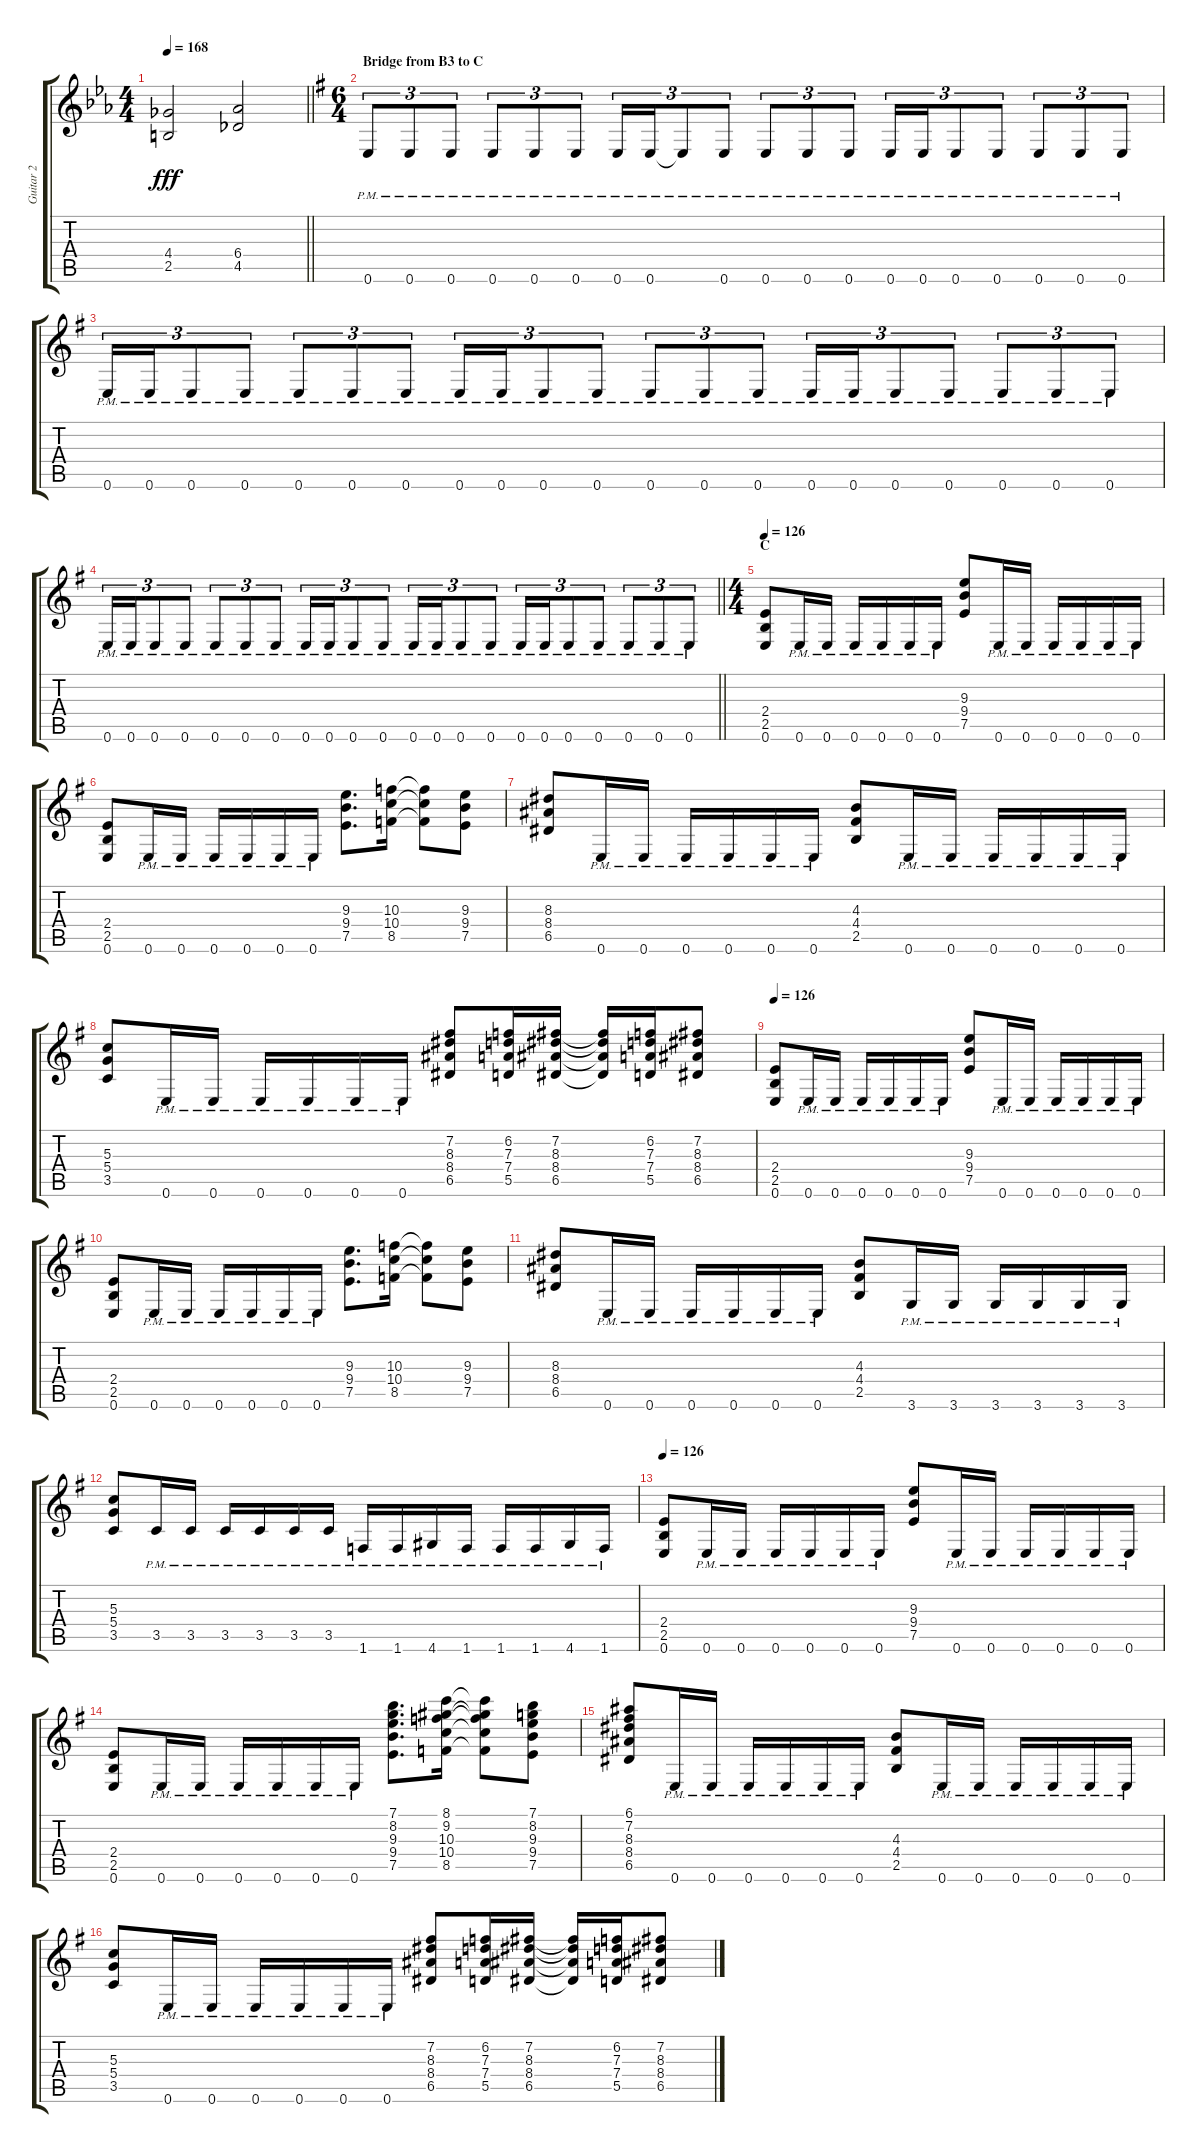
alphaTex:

\track ("Guitar 2" "Guitar 2") {instrument distortionguitar}
\staff {score tabs}
\tuning (E4 B3 G3 D3 A2 E2) {hide}
\ts (4 4)
\tempo 168
\clef g2
\barLineRight lightlight
\ks cminor
(4.4 2.5).2{dy fff} (6.4 4.5).2 |
\ts (6 4)
\section ("" "Bridge from B3 to C")
\ks eminor
0.6{pm}.8{tu (3 2)} 0.6{pm}.8{tu (3 2)} 0.6{pm}.8{tu (3 2) beam split} 0.6{pm}.8{tu (3 2)} 0.6{pm}.8{tu (3 2)} 0.6{pm}.8{tu (3 2) beam split} 0.6{pm}.16{tu (3 2)} 0.6{pm}.16{tu (3 2)} 0.6{pm t}.8{tu (3 2)} 0.6{pm}.8{tu (3 2)} 0.6{pm}.8{tu (3 2) beam merge} 0.6{pm}.8{tu (3 2) beam merge} 0.6{pm}.8{tu (3 2) beam split} 0.6{pm}.16{tu (3 2) beam merge} 0.6{pm}.16{tu (3 2) beam merge} 0.6{pm}.8{tu (3 2) beam merge} 0.6{pm}.8{tu (3 2) beam split} 0.6{pm}.8{tu (3 2) beam merge} 0.6{pm}.8{tu (3 2) beam merge} 0.6{pm}.8{tu (3 2)} |
0.6{pm}.16{tu (3 2)} 0.6{pm}.16{tu (3 2)} 0.6{pm}.8{tu (3 2)} 0.6{pm}.8{tu (3 2) beam split} 0.6{pm}.8{tu (3 2)} 0.6{pm}.8{tu (3 2)} 0.6{pm}.8{tu (3 2) beam split} 0.6{pm}.16{tu (3 2)} 0.6{pm}.16{tu (3 2)} 0.6{pm}.8{tu (3 2)} 0.6{pm}.8{tu (3 2)} 0.6{pm}.8{tu (3 2)} 0.6{pm}.8{tu (3 2)} 0.6{pm}.8{tu (3 2) beam split} 0.6{pm}.16{tu (3 2)} 0.6{pm}.16{tu (3 2)} 0.6{pm}.8{tu (3 2)} 0.6{pm}.8{tu (3 2) beam split} 0.6{pm}.8{tu (3 2)} 0.6{pm}.8{tu (3 2)} 0.6{pm}.8{tu (3 2)} |
\barLineRight lightlight
0.6{pm}.16{tu (3 2)} 0.6{pm}.16{tu (3 2)} 0.6{pm}.8{tu (3 2)} 0.6{pm}.8{tu (3 2) beam split} 0.6{pm}.8{tu (3 2)} 0.6{pm}.8{tu (3 2)} 0.6{pm}.8{tu (3 2) beam split} 0.6{pm}.16{tu (3 2)} 0.6{pm}.16{tu (3 2)} 0.6{pm}.8{tu (3 2)} 0.6{pm}.8{tu (3 2)} 0.6{pm}.16{tu (3 2)} 0.6{pm}.16{tu (3 2)} 0.6{pm}.8{tu (3 2)} 0.6{pm}.8{tu (3 2) beam split} 0.6{pm}.16{tu (3 2)} 0.6{pm}.16{tu (3 2)} 0.6{pm}.8{tu (3 2)} 0.6{pm}.8{tu (3 2) beam split} 0.6{pm}.8{tu (3 2)} 0.6{pm}.8{tu (3 2)} 0.6{pm}.8{tu (3 2)} |
\ts (4 4)
\section ("" "C")
\tempo 126
(2.4 2.5 0.6).8 0.6{pm}.16 0.6{pm}.16 0.6{pm}.16 0.6{pm}.16 0.6{pm}.16 0.6{pm}.16 (9.3 9.4 7.5).8 0.6{pm}.16 0.6{pm}.16 0.6{pm}.16 0.6{pm}.16 0.6{pm}.16 0.6{pm}.16 |
(2.4 2.5 0.6).8 0.6{pm}.16 0.6{pm}.16 0.6{pm}.16 0.6{pm}.16 0.6{pm}.16 0.6{pm}.16 (9.3 9.4 7.5).8{d} (10.3 10.4 8.5).16 (10.3{t} 10.4{t} 8.5{t}).8 (9.3 9.4 7.5).8 |
(8.3 8.4 6.5).8 0.6{pm}.16 0.6{pm}.16 0.6{pm}.16 0.6{pm}.16 0.6{pm}.16 0.6{pm}.16 (4.3 4.4 2.5).8 0.6{pm}.16 0.6{pm}.16 0.6{pm}.16 0.6{pm}.16 0.6{pm}.16 0.6{pm}.16 |
(5.3 5.4 3.5).8 0.6{pm}.16 0.6{pm}.16 0.6{pm}.16 0.6{pm}.16 0.6{pm}.16 0.6{pm}.16 (7.2 8.3 8.4 6.5).8 (6.2 7.3 7.4 5.5).16 (7.2 8.3 8.4 6.5).16 (7.2{t} 8.3{t} 8.4{t} 6.5{t}).16 (6.2 7.3 7.4 5.5).16 (7.2 8.3 8.4 6.5).8 |
\tempo 126
(2.4 2.5 0.6).8 0.6{pm}.16 0.6{pm}.16 0.6{pm}.16 0.6{pm}.16 0.6{pm}.16 0.6{pm}.16 (9.3 9.4 7.5).8 0.6{pm}.16 0.6{pm}.16 0.6{pm}.16 0.6{pm}.16 0.6{pm}.16 0.6{pm}.16 |
(2.4 2.5 0.6).8 0.6{pm}.16 0.6{pm}.16 0.6{pm}.16 0.6{pm}.16 0.6{pm}.16 0.6{pm}.16 (9.3 9.4 7.5).8{d} (10.3 10.4 8.5).16 (10.3{t} 10.4{t} 8.5{t}).8 (9.3 9.4 7.5).8 |
(8.3 8.4 6.5).8 0.6{pm}.16 0.6{pm}.16 0.6{pm}.16 0.6{pm}.16 0.6{pm}.16 0.6{pm}.16 (4.3 4.4 2.5).8 3.6{pm}.16 3.6{pm}.16 3.6{pm}.16 3.6{pm}.16 3.6{pm}.16 3.6{pm}.16 |
(5.3 5.4 3.5).8 3.5{pm}.16 3.5{pm}.16 3.5{pm}.16 3.5{pm}.16 3.5{pm}.16 3.5{pm}.16 1.6{pm}.16 1.6{pm}.16 4.6{pm}.16 1.6{pm}.16 1.6{pm}.16 1.6{pm}.16 4.6{pm}.16 1.6{pm}.16 |
\tempo 126
(2.4 2.5 0.6).8 0.6{pm}.16 0.6{pm}.16 0.6{pm}.16 0.6{pm}.16 0.6{pm}.16 0.6{pm}.16 (9.3 9.4 7.5).8 0.6{pm}.16 0.6{pm}.16 0.6{pm}.16 0.6{pm}.16 0.6{pm}.16 0.6{pm}.16 |
(2.4 2.5 0.6).8 0.6{pm}.16 0.6{pm}.16 0.6{pm}.16 0.6{pm}.16 0.6{pm}.16 0.6{pm}.16 (7.1 8.2 9.3 9.4 7.5).8{d} (8.1 9.2 10.3 10.4 8.5).16 (8.1{t} 9.2{t} 10.3{t} 10.4{t} 8.5{t}).8 (7.1 8.2 9.3 9.4 7.5).8 |
(6.1 7.2 8.3 8.4 6.5).8 0.6{pm}.16 0.6{pm}.16 0.6{pm}.16 0.6{pm}.16 0.6{pm}.16 0.6{pm}.16 (4.3 4.4 2.5).8 0.6{pm}.16 0.6{pm}.16 0.6{pm}.16 0.6{pm}.16 0.6{pm}.16 0.6{pm}.16 |
(5.3 5.4 3.5).8 0.6{pm}.16 0.6{pm}.16 0.6{pm}.16 0.6{pm}.16 0.6{pm}.16 0.6{pm}.16 (7.2 8.3 8.4 6.5).8 (6.2 7.3 7.4 5.5).16 (7.2 8.3 8.4 6.5).16 (7.2{t} 8.3{t} 8.4{t} 6.5{t}).16 (6.2 7.3 7.4 5.5).16 (7.2 8.3 8.4 6.5).8
